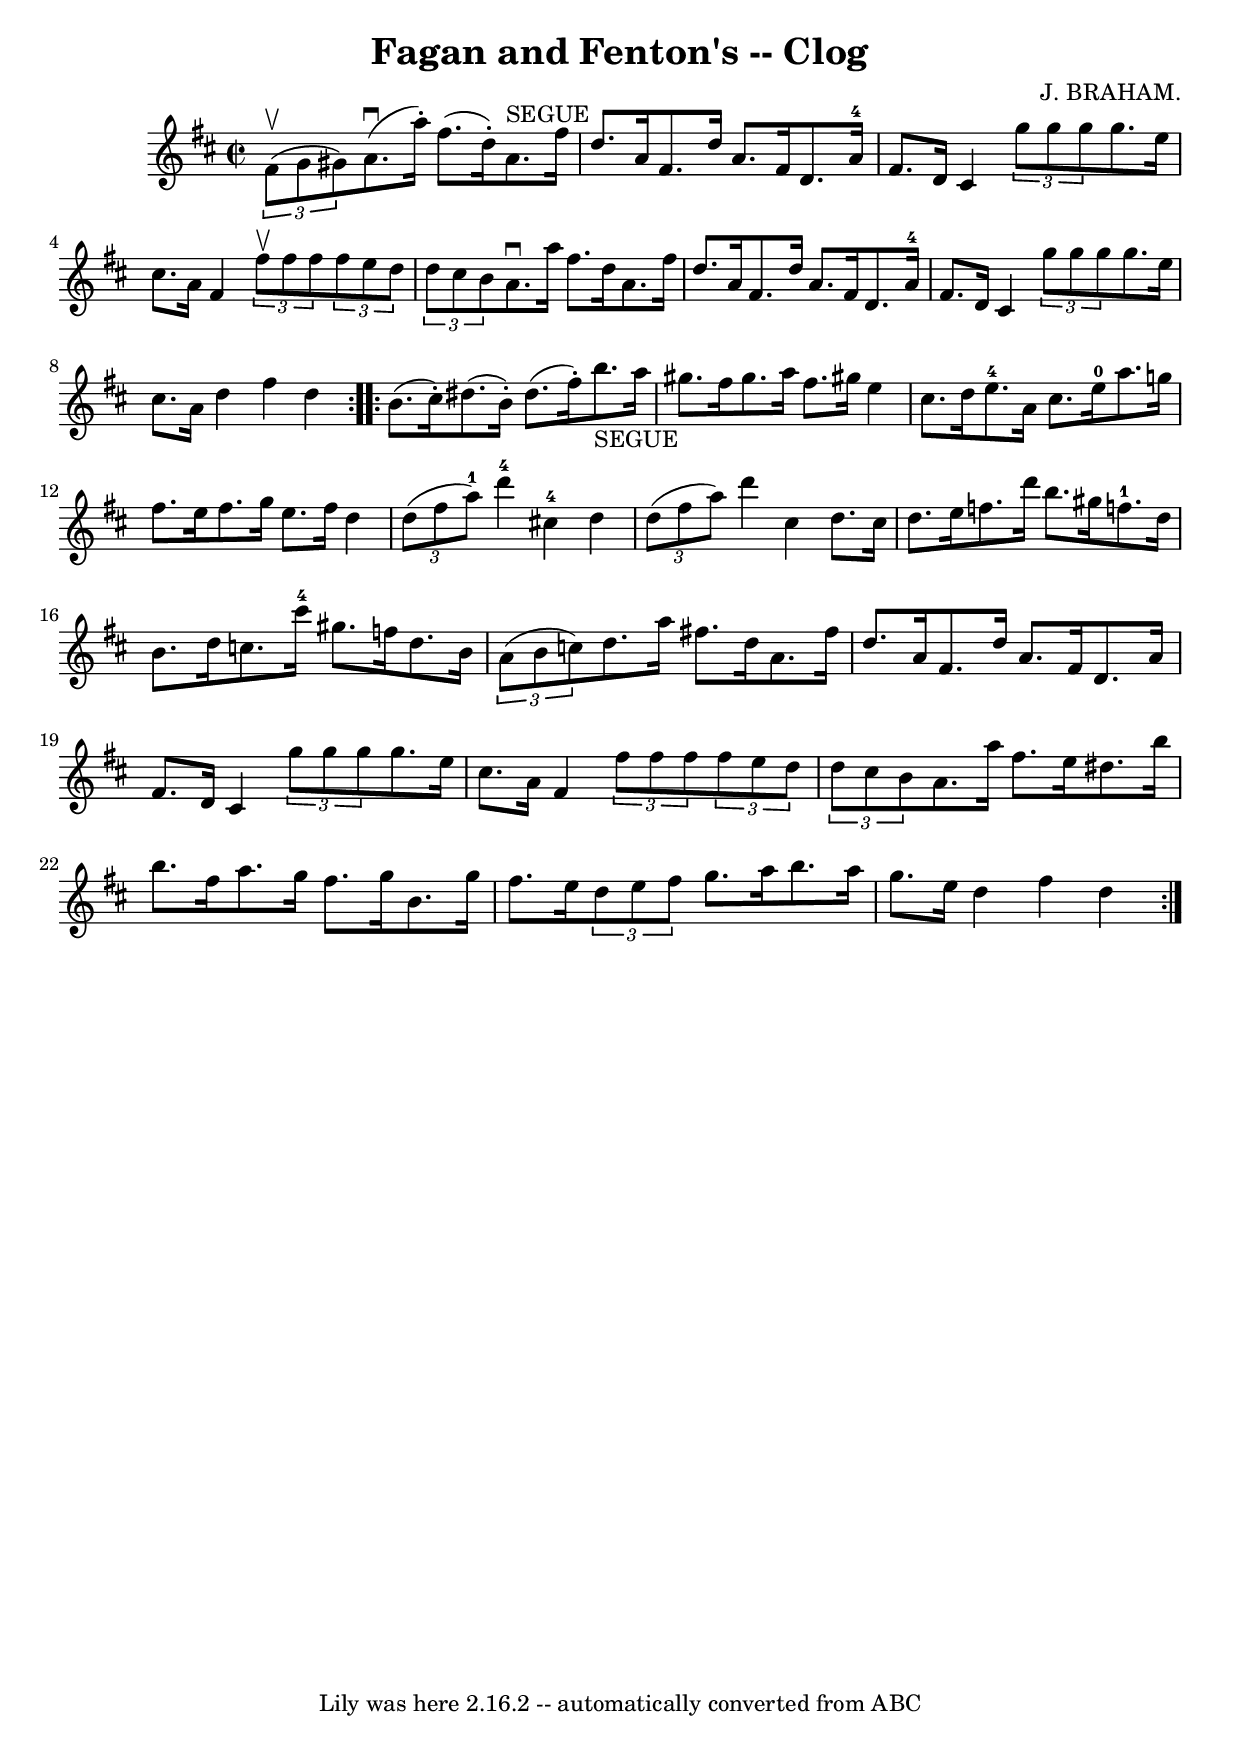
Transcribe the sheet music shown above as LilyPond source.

\version "2.7.40"
\include "Mammoth.ily"
\header {
	book = "Ryan's Mammoth Collection"
	composer = "J. BRAHAM."
	crossRefNumber = "1"
	footnotes = "\\\\160 955"
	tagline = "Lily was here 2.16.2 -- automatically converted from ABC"
	title = "Fagan and Fenton's -- Clog"
}
voicedefault =  {
\set Score.defaultBarType = "empty"

\repeat volta 2 {
\override Staff.TimeSignature #'style = #'C
 \time 2/2 \key d \major   \times 2/3 { fis'8^\upbow(g'8 gis'8) }   
|
 a'8.^\downbow(a''16 -.) fis''8. (d''16 -.) a'8. 
^"SEGUE" fis''16 d''8. a'16    |
 fis'8. d''16 a'8.    
fis'16 d'8. a'16-4 fis'8. d'16    |
 cis'4    
\times 2/3 { g''8 g''8 g''8  } g''8. e''16 cis''8. a'16    
|
 fis'4    \times 2/3 { fis''8^\upbow fis''8 fis''8  }   
\times 2/3 { fis''8 e''8 d''8  }   \times 2/3 { d''8 cis''8 b'8 
 }   |
 a'8.^\downbow a''16 fis''8. d''16 a'8. fis''16 
 d''8. a'16    |
 fis'8. d''16 a'8. fis'16 d'8.    
a'16-4 fis'8. d'16    |
 cis'4    \times 2/3 { g''8 g''8   
 g''8  } g''8. e''16 cis''8. a'16    |
 d''4 fis''4    
d''4  }     \repeat volta 2 { b'8. (cis''16 -.) |
 dis''8. (
b'16 -.) dis''8. (fis''16 -.) b''8._"SEGUE" a''16 gis''8.    
fis''16    |
 gis''8. a''16 fis''8. gis''!16 e''4    
cis''8. d''16    |
 e''8.-4 a'16 cis''8. e''16-0   
a''8. g''!16 fis''8. e''16    |
 fis''8. g''16 e''8.    
fis''16 d''4    \times 2/3 { d''8 (fis''8 a''8-1) }   |
  
 d'''4-4 cis''!4-4 d''4    \times 2/3 { d''8 (fis''8 a''8 
) }   |
 d'''4 cis''4 d''8. cis''16 d''8. e''16    
|
 f''8. d'''16 b''8. gis''16 f''!8.-1 d''16    
b'8. d''16    |
 c''8. cis'''16-4 gis''8. f''16 d''8.  
 b'16    \times 2/3 { a'8 (b'8 c''!8) }   |
 d''8.    
a''16 fis''!8. d''16 a'8. fis''16 d''8. a'16    |
   
fis'8. d''16 a'8. fis'16 d'8. a'16 fis'8. d'16    |
 
 cis'4    \times 2/3 { g''8 g''8 g''8  } g''8. e''16 cis''8.   
 a'16    |
 fis'4    \times 2/3 { fis''8 fis''8 fis''8  }   
\times 2/3 { fis''8 e''8 d''8  }   \times 2/3 { d''8 cis''8 b'8 
 }   |
 a'8. a''16 fis''8. e''16 dis''8. b''16    
b''8. fis''16    |
 a''8. g''16 fis''8. g''16 b'8.    
g''16 fis''8. e''16    |
   \times 2/3 { d''8 e''8 fis''8  
} g''8. a''16 b''8. a''16 g''8. e''16    |
 d''4    
fis''4 d''4  }   
}

\score{
    <<

	\context Staff="default"
	{
	    \voicedefault 
	}

    >>
	\layout {
	}
	\midi {}
}
